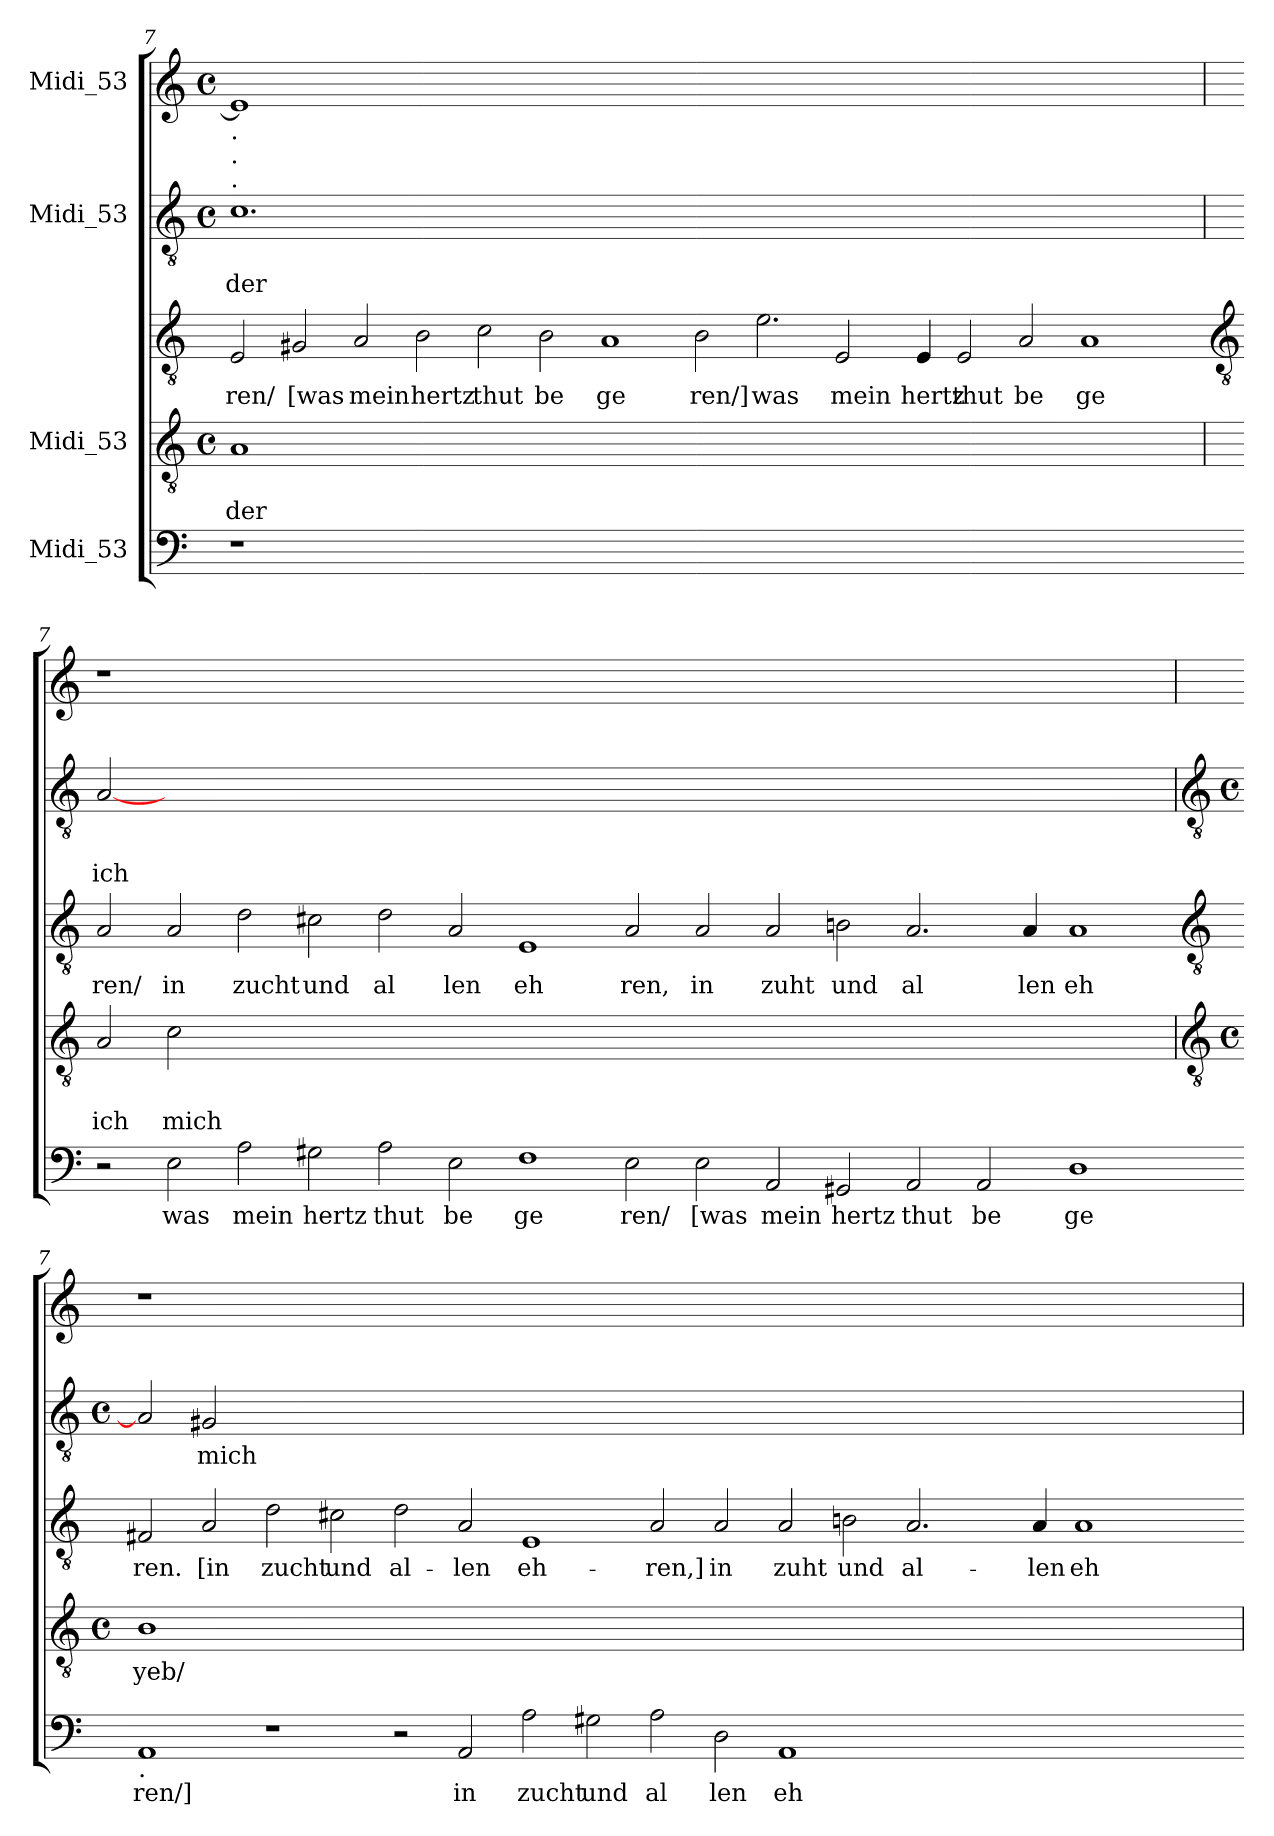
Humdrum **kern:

**kern	**text	**kern	**text	**text	**kern	**text	**kern	**text	**text	**kern
*part5	*part5	*part4	*part4	*part4	*part3	*part3	*part2	*part2	*part2	*part1
*staff5	*staff5	*staff4	*staff4	*staff4	*staff3	*staff3	*staff2	*staff2	*staff2	*staff1
*I"Midi_53	*	*I"Midi_53	*	*	*	*	*I"Midi_53	*	*	*I"Midi_53
!!LO:LB:g=z
*clefF4	*	*clefGv2	*	*	*clefGv2	*	*clefGv2	*	*	*clefG2
*k[]	*	*k[]	*	*	*k[]	*	*k[]	*	*	*k[]
*C:	*	*C:	*	*	*C:	*	*C:	*	*	*C:
*	*	*M4/4	*	*	*	*	*M4/4	*	*	*M4/4
*	*	*met(c)	*	*	*	*	*met(c)	*	*	*met(c)
=7	=7	=7	=7	=7	=7	=7	=7	=7	=7	=7
!	!	!	!	!	!	!	!	!	!	!LO:TX:b:t=.
!	!	!	!	!	!	!	!	!	!	!LO:TX:b:t=.
!	!	!	!	!	!	!	!	!	!	!LO:TX:b:t=.
!	!	!	!	!LO:LY:b	!	!LO:LY:b	!	!	!LO:LY:b	!
1r	.	1A	.	der	2E/	-ren/	1.c	.	der	1e]
!	!	!	!	!	!	!LO:LY:b	!	!	!	!
.	.	.	.	.	2G#X/	[was	.	.	.	.
!	!	!	!	!	!	!LO:LY:b	!	!	!	!
1%7ryy	.	1%7ryy	.	.	2A/	mein	.	.	.	1%7ryy
!	!	!	!	!	!	!LO:LY:b	!	!	!	!
.	.	.	.	.	2B\	hertz	00ryy	.	.	.
!	!	!	!	!	!	!LO:LY:b	!	!	!	!
.	.	.	.	.	2c\	thut	.	.	.	.
!	!	!	!	!	!	!LO:LY:b	!	!	!	!
.	.	.	.	.	2B\	be	.	.	.	.
!	!	!	!	!	!	!LO:LY:b	!	!	!	!
.	.	.	.	.	1A	ge	.	.	.	.
!	!	!	!	!	!	!LO:LY:b	!	!	!	!
.	.	.	.	.	2B\	ren/]	.	.	.	.
!	!	!	!	!	!	!LO:LY:b	!	!	!	!
.	.	.	.	.	2.e\	was	.	.	.	.
!	!	!	!	!	!	!LO:LY:b	!	!	!	!
.	.	.	.	.	2E/	mein	.	.	.	.
.	.	.	.	.	.	.	0ryy	.	.	.
!	!	!	!	!	!	!LO:LY:b	!	!	!	!
.	.	.	.	.	4E/	hertz	.	.	.	.
!	!	!	!	!	!	!LO:LY:b	!	!	!	!
.	.	.	.	.	2E/	thut	.	.	.	.
!	!	!	!	!	!	!LO:LY:b	!	!	!	!
.	.	.	.	.	2A/	be	.	.	.	.
!	!	!	!	!	!	!LO:LY:b	!	!	!	!
.	.	.	.	.	1A	ge	.	.	.	.
.	.	.	.	.	.	.	2ryy	.	.	.
!!LO:LB:g=z
=7A-	=7A	=7A	=7A	=7A	=7A-	=7A	=7A	=7A	=7A	=7A
*	*	*	*	*	*clefGv2	*	*	*	*	*
!	!	!	!	!LO:LY:b	!	!LO:LY:b	!	!	!LO:LY:b	!
2r	.	2A/	.	ich	2A/	ren/	[2A/	.	ich	1r
!	!LO:LY:b	!	!	!LO:LY:b	!	!LO:LY:b	!	!	!	!
2E\	was	2c\	.	mich	2A/	in	2%15ryy	.	.	.
!	!LO:LY:b	!	!	!	!	!LO:LY:b	!	!	!	!
2A\	mein	1%7ryy	.	.	2d\	zucht	.	.	.	1%7ryy
!	!LO:LY:b	!	!	!	!	!LO:LY:b	!	!	!	!
2G#X\	hertz	.	.	.	2c#X\	und	.	.	.	.
!	!LO:LY:b	!	!	!	!	!LO:LY:b	!	!	!	!
2A\	thut	.	.	.	2d\	al	.	.	.	.
!	!LO:LY:b	!	!	!	!	!LO:LY:b	!	!	!	!
2E\	be	.	.	.	2A/	len	.	.	.	.
!	!LO:LY:b	!	!	!	!	!LO:LY:b	!	!	!	!
1F	ge	.	.	.	1E	eh	.	.	.	.
!	!LO:LY:b	!	!	!	!	!LO:LY:b	!	!	!	!
2E\	ren/	.	.	.	2A/	ren,	.	.	.	.
!	!LO:LY:b	!	!	!	!	!LO:LY:b	!	!	!	!
2E\	[was	.	.	.	2A/	in	.	.	.	.
!	!LO:LY:b	!	!	!	!	!LO:LY:b	!	!	!	!
2AA/	mein	.	.	.	2A/	zuht	.	.	.	.
!	!LO:LY:b	!	!	!	!	!LO:LY:b	!	!	!	!
2GG#X/	hertz	.	.	.	2Bn\	und	.	.	.	.
!	!LO:LY:b	!	!	!	!	!LO:LY:b	!	!	!	!
2AA/	thut	.	.	.	2.A/	al	.	.	.	.
!	!LO:LY:b	!	!	!	!	!	!	!	!	!
2AA/	be	.	.	.	.	.	.	.	.	.
!	!	!	!	!	!	!LO:LY:b	!	!	!	!
.	.	.	.	.	4A/	len	.	.	.	.
!	!LO:LY:b	!	!	!	!	!LO:LY:b	!	!	!	!
1D	ge	.	.	.	1A	eh	.	.	.	.
!!LO:LB:g=z
=7B-	=7B	=7B	=7B	=7B	=7B-	=7B	=7B	=7B	=7B	=7B
*	*	*clefGv2	*	*	*clefGv2	*	*clefGv2	*	*	*
*	*	*M4/4	*	*	*	*	*M4/4	*	*	*
*	*	*met(c)	*	*	*	*	*met(c)	*	*	*
!LO:TX:b:t=.	!	!	!	!	!	!	!	!	!	!
!	!LO:LY:b	!	!LO:LY:b	!	!	!LO:LY:b	!	!	!	!
1AA	ren/]	1B	yeb/	.	2F#X/	ren.	2A/]	.	.	1r
!	!	!	!	!	!	!LO:LY:b	!	!LO:LY:b	!	!
.	.	.	.	.	2A/	[in	2G#X/	mich	.	.
!	!	!	!	!	!	!LO:LY:b	!	!	!	!
1r	.	1%7ryy	.	.	2d\	zucht	1%7ryy	.	.	1%7ryy
!	!	!	!	!	!	!LO:LY:b	!	!	!	!
.	.	.	.	.	2c#X\	und	.	.	.	.
!	!	!	!	!	!	!LO:LY:b	!	!	!	!
2r	.	.	.	.	2d\	al-	.	.	.	.
!	!LO:LY:b	!	!	!	!	!LO:LY:b	!	!	!	!
2AA/	in	.	.	.	2A/	-len	.	.	.	.
!	!LO:LY:b	!	!	!	!	!LO:LY:b	!	!	!	!
2A\	zucht	.	.	.	1E	eh-	.	.	.	.
!	!LO:LY:b	!	!	!	!	!	!	!	!	!
2G#X\	und	.	.	.	.	.	.	.	.	.
!	!LO:LY:b	!	!	!	!	!LO:LY:b	!	!	!	!
2A\	al	.	.	.	2A/	-ren,]	.	.	.	.
!	!LO:LY:b	!	!	!	!	!LO:LY:b	!	!	!	!
2D\	len	.	.	.	2A/	in	.	.	.	.
!	!LO:LY:b	!	!	!	!	!LO:LY:b	!	!	!	!
1AA	eh	.	.	.	2A/	zuht	.	.	.	.
!	!	!	!	!	!	!LO:LY:b	!	!	!	!
.	.	.	.	.	2Bn\	und	.	.	.	.
!	!	!	!	!	!	!LO:LY:b	!	!	!	!
4ryy	.	.	.	.	2.A/	al-	.	.	.	.
4ryy	.	.	.	.	.	.	.	.	.	.
4ryy	.	.	.	.	.	.	.	.	.	.
!	!	!	!	!	!	!LO:LY:b	!	!	!	!
4ryy	.	.	.	.	4A/	-len	.	.	.	.
!	!	!	!	!	!	!LO:LY:b	!	!	!	!
4ryy	.	.	.	.	1A	eh-	.	.	.	.
4ryy	.	.	.	.	.	.	.	.	.	.
4ryy	.	.	.	.	.	.	.	.	.	.
4ryy	.	.	.	.	.	.	.	.	.	.
=-	=	=	=	=	=-	=	=	=	=	=
*-	*-	*-	*-	*-	*-	*-	*-	*-	*-	*-
